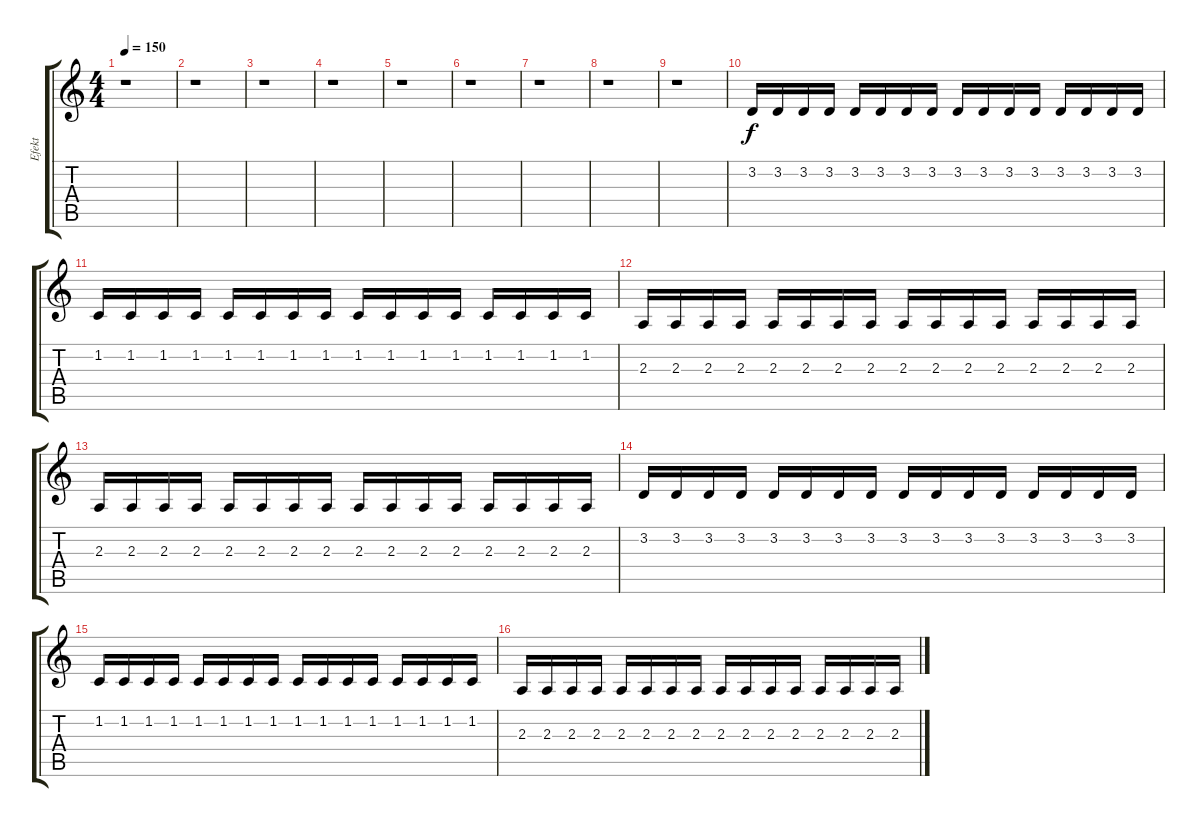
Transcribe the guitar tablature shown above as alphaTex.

\track ("Efekt" "Efekt") {instrument pad3polysynth}
\staff {score tabs}
\tuning (E4 B3 G3 D3 A2 E2) {hide}
\ts (4 4)
\tempo 150
\clef g2
\ks c
r.1{dy f} |
r.1 |
r.1 |
r.1 |
r.1 |
r.1 |
r.1 |
r.1 |
r.1 |
3.2.16 3.2.16 3.2.16 3.2.16 3.2.16 3.2.16 3.2.16 3.2.16 3.2.16 3.2.16 3.2.16 3.2.16 3.2.16 3.2.16 3.2.16 3.2.16 |
1.2.16 1.2.16 1.2.16 1.2.16 1.2.16 1.2.16 1.2.16 1.2.16 1.2.16 1.2.16 1.2.16 1.2.16 1.2.16 1.2.16 1.2.16 1.2.16 |
2.3.16 2.3.16 2.3.16 2.3.16 2.3.16 2.3.16 2.3.16 2.3.16 2.3.16 2.3.16 2.3.16 2.3.16 2.3.16 2.3.16 2.3.16 2.3.16 |
2.3.16 2.3.16 2.3.16 2.3.16 2.3.16 2.3.16 2.3.16 2.3.16 2.3.16 2.3.16 2.3.16 2.3.16 2.3.16 2.3.16 2.3.16 2.3.16 |
3.2.16 3.2.16 3.2.16 3.2.16 3.2.16 3.2.16 3.2.16 3.2.16 3.2.16 3.2.16 3.2.16 3.2.16 3.2.16 3.2.16 3.2.16 3.2.16 |
1.2.16 1.2.16 1.2.16 1.2.16 1.2.16 1.2.16 1.2.16 1.2.16 1.2.16 1.2.16 1.2.16 1.2.16 1.2.16 1.2.16 1.2.16 1.2.16 |
2.3.16 2.3.16 2.3.16 2.3.16 2.3.16 2.3.16 2.3.16 2.3.16 2.3.16 2.3.16 2.3.16 2.3.16 2.3.16 2.3.16 2.3.16 2.3.16
